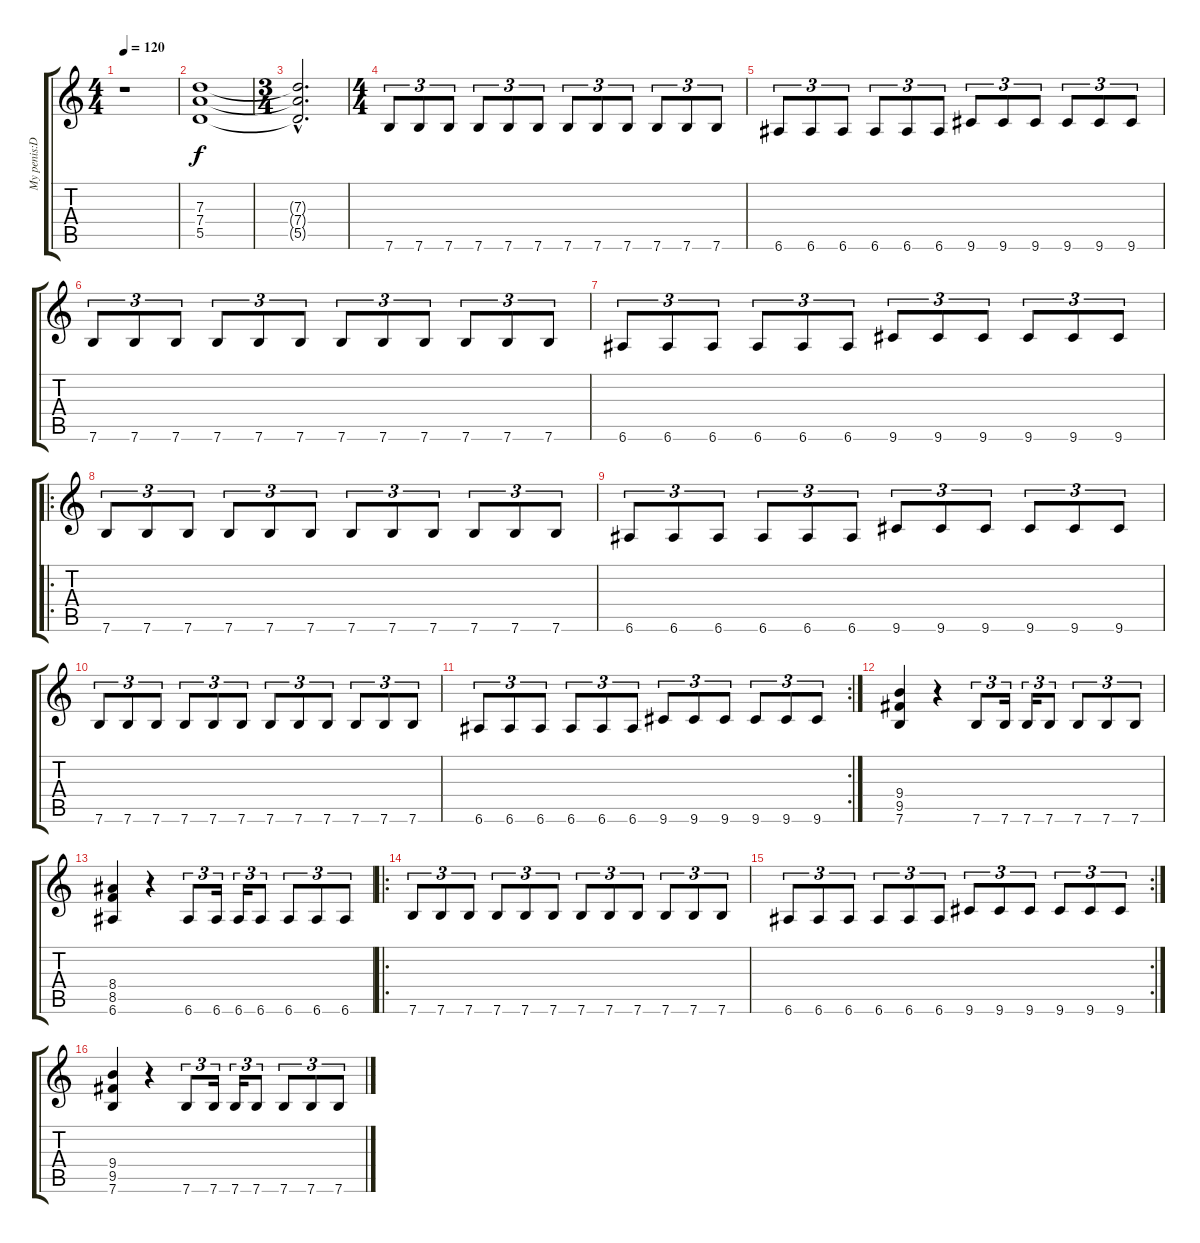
\track ("My penis:D" "My penis:D") {instrument distortionguitar}
\staff {score tabs}
\tuning (E4 B3 G3 D3 A2 E2) {hide}
\ts (4 4)
\tempo 120
\clef g2
\ks c
r.1{dy f} |
(7.3 7.4 5.5).1{volume 14} |
\ts (3 4)
(7.3{hac t} 7.4{hac t} 5.5{hac t}).2{d} |
\ts (4 4)
7.6.8{tu (3 2)} 7.6.8{tu (3 2)} 7.6.8{tu (3 2)} 7.6.8{tu (3 2)} 7.6.8{tu (3 2)} 7.6.8{tu (3 2)} 7.6.8{tu (3 2)} 7.6.8{tu (3 2)} 7.6.8{tu (3 2)} 7.6.8{tu (3 2)} 7.6.8{tu (3 2)} 7.6.8{tu (3 2)} |
6.6.8{tu (3 2)} 6.6.8{tu (3 2)} 6.6.8{tu (3 2)} 6.6.8{tu (3 2)} 6.6.8{tu (3 2)} 6.6.8{tu (3 2)} 9.6.8{tu (3 2)} 9.6.8{tu (3 2)} 9.6.8{tu (3 2)} 9.6.8{tu (3 2)} 9.6.8{tu (3 2)} 9.6.8{tu (3 2)} |
7.6.8{tu (3 2)} 7.6.8{tu (3 2)} 7.6.8{tu (3 2)} 7.6.8{tu (3 2)} 7.6.8{tu (3 2)} 7.6.8{tu (3 2)} 7.6.8{tu (3 2)} 7.6.8{tu (3 2)} 7.6.8{tu (3 2)} 7.6.8{tu (3 2)} 7.6.8{tu (3 2)} 7.6.8{tu (3 2)} |
6.6.8{tu (3 2)} 6.6.8{tu (3 2)} 6.6.8{tu (3 2)} 6.6.8{tu (3 2)} 6.6.8{tu (3 2)} 6.6.8{tu (3 2)} 9.6.8{tu (3 2)} 9.6.8{tu (3 2)} 9.6.8{tu (3 2)} 9.6.8{tu (3 2)} 9.6.8{tu (3 2)} 9.6.8{tu (3 2)} |
\ro
7.6.8{tu (3 2)} 7.6.8{tu (3 2)} 7.6.8{tu (3 2)} 7.6.8{tu (3 2)} 7.6.8{tu (3 2)} 7.6.8{tu (3 2)} 7.6.8{tu (3 2)} 7.6.8{tu (3 2)} 7.6.8{tu (3 2)} 7.6.8{tu (3 2)} 7.6.8{tu (3 2)} 7.6.8{tu (3 2)} |
6.6.8{tu (3 2)} 6.6.8{tu (3 2)} 6.6.8{tu (3 2)} 6.6.8{tu (3 2)} 6.6.8{tu (3 2)} 6.6.8{tu (3 2)} 9.6.8{tu (3 2)} 9.6.8{tu (3 2)} 9.6.8{tu (3 2)} 9.6.8{tu (3 2)} 9.6.8{tu (3 2)} 9.6.8{tu (3 2)} |
7.6.8{tu (3 2)} 7.6.8{tu (3 2)} 7.6.8{tu (3 2)} 7.6.8{tu (3 2)} 7.6.8{tu (3 2)} 7.6.8{tu (3 2)} 7.6.8{tu (3 2)} 7.6.8{tu (3 2)} 7.6.8{tu (3 2)} 7.6.8{tu (3 2)} 7.6.8{tu (3 2)} 7.6.8{tu (3 2)} |
\rc 2
6.6.8{tu (3 2)} 6.6.8{tu (3 2)} 6.6.8{tu (3 2)} 6.6.8{tu (3 2)} 6.6.8{tu (3 2)} 6.6.8{tu (3 2)} 9.6.8{tu (3 2)} 9.6.8{tu (3 2)} 9.6.8{tu (3 2)} 9.6.8{tu (3 2)} 9.6.8{tu (3 2)} 9.6.8{tu (3 2)} |
(9.4 9.5 7.6).4 r.4 7.6.8{tu (3 2)} 7.6.16{tu (3 2)} 7.6.16{tu (3 2)} 7.6.8{tu (3 2)} 7.6.8{tu (3 2)} 7.6.8{tu (3 2)} 7.6.8{tu (3 2)} |
(8.4 8.5 6.6).4 r.4 6.6.8{tu (3 2)} 6.6.16{tu (3 2)} 6.6.16{tu (3 2)} 6.6.8{tu (3 2)} 6.6.8{tu (3 2)} 6.6.8{tu (3 2)} 6.6.8{tu (3 2)} |
\ro
7.6.8{tu (3 2)} 7.6.8{tu (3 2)} 7.6.8{tu (3 2)} 7.6.8{tu (3 2)} 7.6.8{tu (3 2)} 7.6.8{tu (3 2)} 7.6.8{tu (3 2)} 7.6.8{tu (3 2)} 7.6.8{tu (3 2)} 7.6.8{tu (3 2)} 7.6.8{tu (3 2)} 7.6.8{tu (3 2)} |
\rc 2
6.6.8{tu (3 2)} 6.6.8{tu (3 2)} 6.6.8{tu (3 2)} 6.6.8{tu (3 2)} 6.6.8{tu (3 2)} 6.6.8{tu (3 2)} 9.6.8{tu (3 2)} 9.6.8{tu (3 2)} 9.6.8{tu (3 2)} 9.6.8{tu (3 2)} 9.6.8{tu (3 2)} 9.6.8{tu (3 2)} |
(9.4 9.5 7.6).4 r.4 7.6.8{tu (3 2)} 7.6.16{tu (3 2)} 7.6.16{tu (3 2)} 7.6.8{tu (3 2)} 7.6.8{tu (3 2)} 7.6.8{tu (3 2)} 7.6.8{tu (3 2)}
